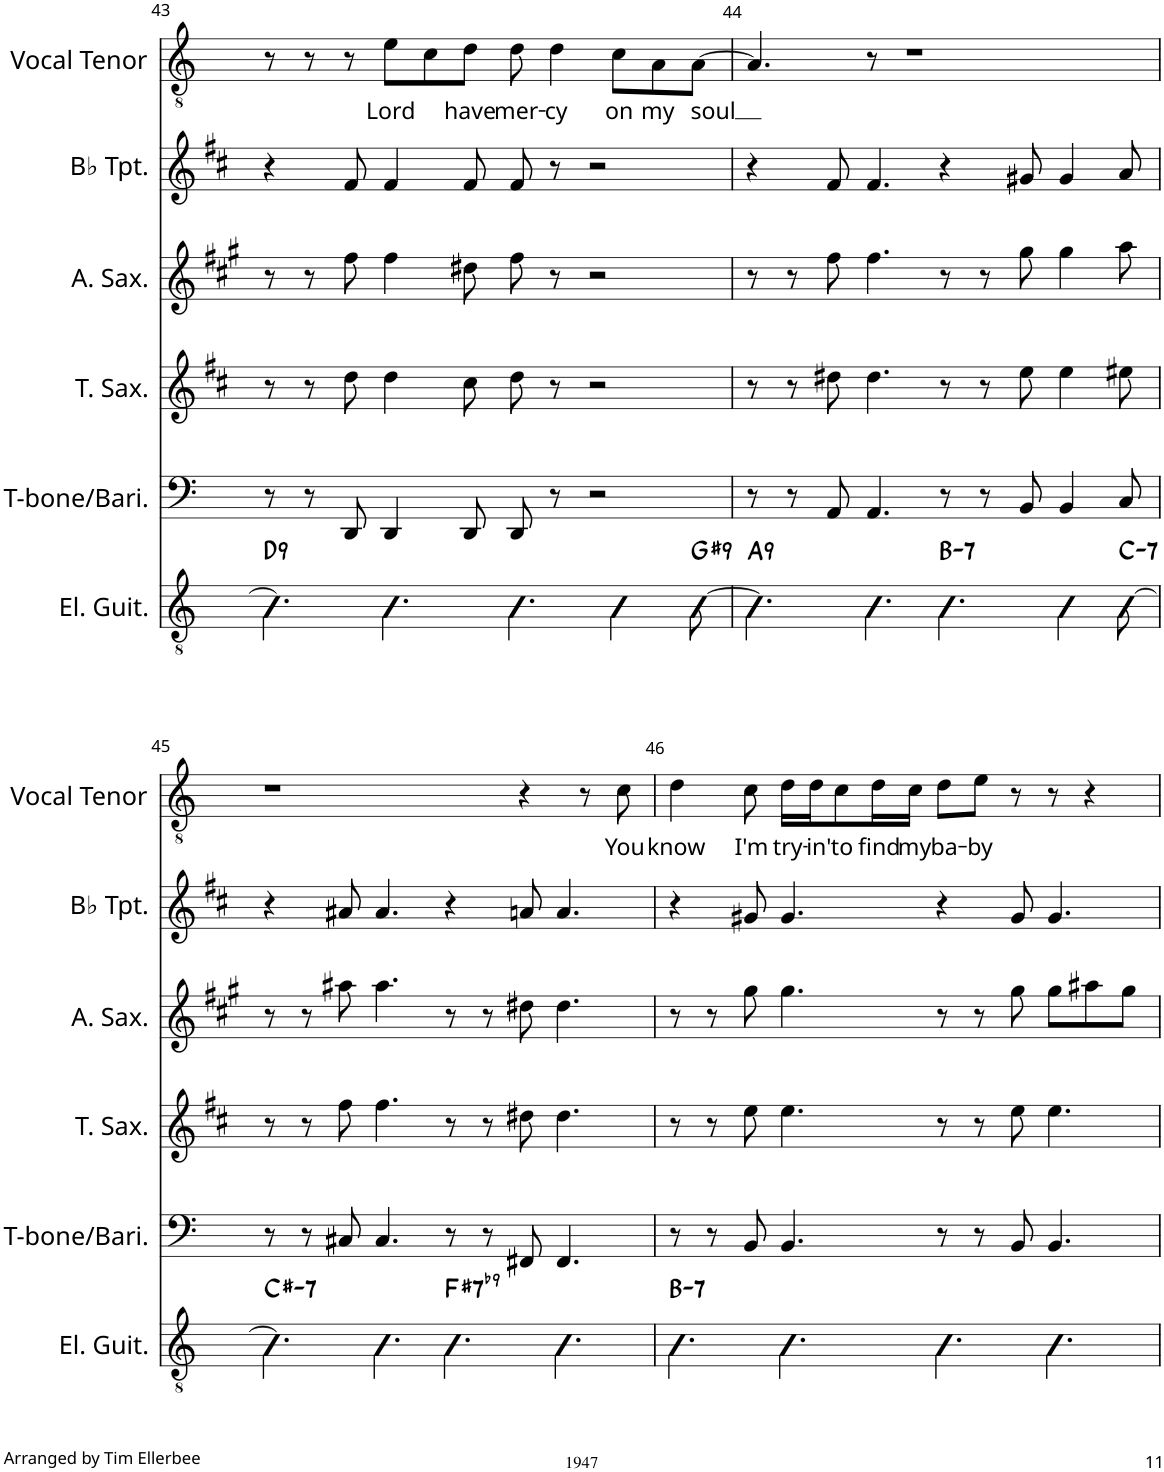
**kern	**harte	**kern	**kern	**kern	**kern	**kern	**text
*part6	*part6	*part5	*part4	*part3	*part2	*part1	*part1
*staff6	*	*staff5	*staff4	*staff3	*staff2	*staff1	*staff1
*I"Electric Guitar	*	*I"T-bone/Bari	*I"Tenor Saxophone	*I"Alto Saxophone	*I"Bb Trumpet	*I"Vocal Tenor	*
*I'El. Guit.	*	*I'T-bone/Bari.	*I'T. Sax.	*I'A. Sax.	*I'Bb Tpt.	*I'Vocal Tenor	*
!!LO:PB:g=z
*clefGv2	*	*clefF4	*clefG2	*clefG2	*clefG2	*clefGv2	*
*	*	*	*Trd8c14	*Trd5c9	*Trd1c2	*Trd1c2	*
*k[]	*	*k[]	*k[f#c#]	*k[f#c#g#]	*k[f#c#]	*k[]	*
*M12/8	*	*M12/8	*M12/8	*M12/8	*M12/8	*M12/8	*
=43	=43	=43	=43	=43	=43	=43	=43
!	!LO:H:kt=9	!	!	!	!	!	!
4.B\]	D:9	8r	8r	8r	4r	8r	.
.	.	8r	8r	8r	.	8r	.
.	.	8DD/	8dd\	8ff#\	8f#/	8r	.
!	!	!	!	!	!	!	!LO:LY:b
4.B\	.	4DD/	4dd\	4ff#\	4f#/	8e\L	Lord
.	.	.	.	.	.	8c\	.
!	!	!	!	!	!	!	!LO:LY:b
.	.	8DD/	8cc#\	8dd#X\	8f#/	8d\J	have
!	!	!	!	!	!	!	!LO:LY:b
4.B\	.	8DD/	8dd\	8ff#\	8f#/	8d\	mer-
!	!	!	!	!	!	!	!LO:LY:b
.	.	8r	8r	8r	8r	4d\	-cy
.	.	2r	2r	2r	2r	.	.
!	!	!	!	!	!	!	!LO:LY:b
4B\	.	.	.	.	.	8c\L	on
!	!	!	!	!	!	!	!LO:LY:b
.	.	.	.	.	.	8A\	my
!	!LO:H:kt=9	!	!	!	!	!	!LO:LY:b
[8Bn\	G#:9	.	.	.	.	[8A\J	soul
=44	=44	=44	=44	=44	=44	=44	=44
!	!LO:H:kt=9	!	!	!	!	!	!
4.B\]	A:9	8r	8r	8r	4r	4.A/]	.
.	.	8r	8r	8r	.	.	.
.	.	8AA/	8dd#X\	8ff#\	8f#/	.	.
4.B\	.	4.AA/	4.dd#\	4.ff#\	4.f#/	8r	.
.	.	.	.	.	.	1r	.
!	!LO:H:kt=7	!	!	!	!	!	!
4.B\	B:min7	8r	8r	8r	4r	.	.
.	.	8r	8r	8r	.	.	.
.	.	8BB/	8ee\	8gg#\	8g#X/	.	.
4B\	.	4BB/	4ee\	4gg#\	4g#/	.	.
!	!LO:H:kt=7	!	!	!	!	!	!
[8Bn\	C:min7	8C/	8ee#X\	8aa\	8a/	.	.
!!LO:LB:g=z
=45	=45	=45	=45	=45	=45	=45	=45
!	!LO:H:kt=7	!	!	!	!	!	!
4.B\]	C#:min7	8r	8r	8r	4r	1r	.
.	.	8r	8r	8r	.	.	.
.	.	8C#X/	8ff#\	8aa#X\	8a#X/	.	.
4.B\	.	4.C#/	4.ff#\	4.aa#\	4.a#/	.	.
!	!LO:H:kt=7	!	!	!	!	!	!
4.B\	F#:7(b9)	8r	8r	8r	4r	.	.
.	.	8r	8r	8r	.	.	.
.	.	8FF#X/	8dd#X\	8dd#X\	8an/	4r	.
4.B\	.	4.FF#/	4.dd#\	4.dd#\	4.a/	.	.
.	.	.	.	.	.	8r	.
!	!	!	!	!	!	!	!LO:LY:b
.	.	.	.	.	.	8c\	You
=46	=46	=46	=46	=46	=46	=46	=46
!	!LO:H:kt=7	!	!	!	!	!	!LO:LY:b
4.B\	B:min7	8r	8r	8r	4r	4d\	know
.	.	8r	8r	8r	.	.	.
!	!	!	!	!	!	!	!LO:LY:b
.	.	8BB/	8ee\	8gg#\	8g#X/	8c\	I'm
!	!	!	!	!	!	!	!LO:LY:b
4.B\	.	4.BB/	4.ee\	4.gg#\	4.g#/	16d\LL	try-
!	!	!	!	!	!	!	!LO:LY:b
.	.	.	.	.	.	16d\J	-in'
!	!	!	!	!	!	!	!LO:LY:b
.	.	.	.	.	.	8c\	to
!	!	!	!	!	!	!	!LO:LY:b
.	.	.	.	.	.	16d\L	find
!	!	!	!	!	!	!	!LO:LY:b
.	.	.	.	.	.	16c\JJ	my
!	!	!	!	!	!	!	!LO:LY:b
4.B\	.	8r	8r	8r	4r	8d\L	ba-
!	!	!	!	!	!	!	!LO:LY:b
.	.	8r	8r	8r	.	8e\J	-by
.	.	8BB/	8ee\	8gg#\	8g#/	8r	.
4.B\	.	4.BB/	4.ee\	8gg#\L	4.g#/	8r	.
.	.	.	.	8aa#X\	.	4r	.
.	.	.	.	8gg#\J	.	.	.
=	=	=	=	=	=	=	=
*-	*-	*-	*-	*-	*-	*-	*-
